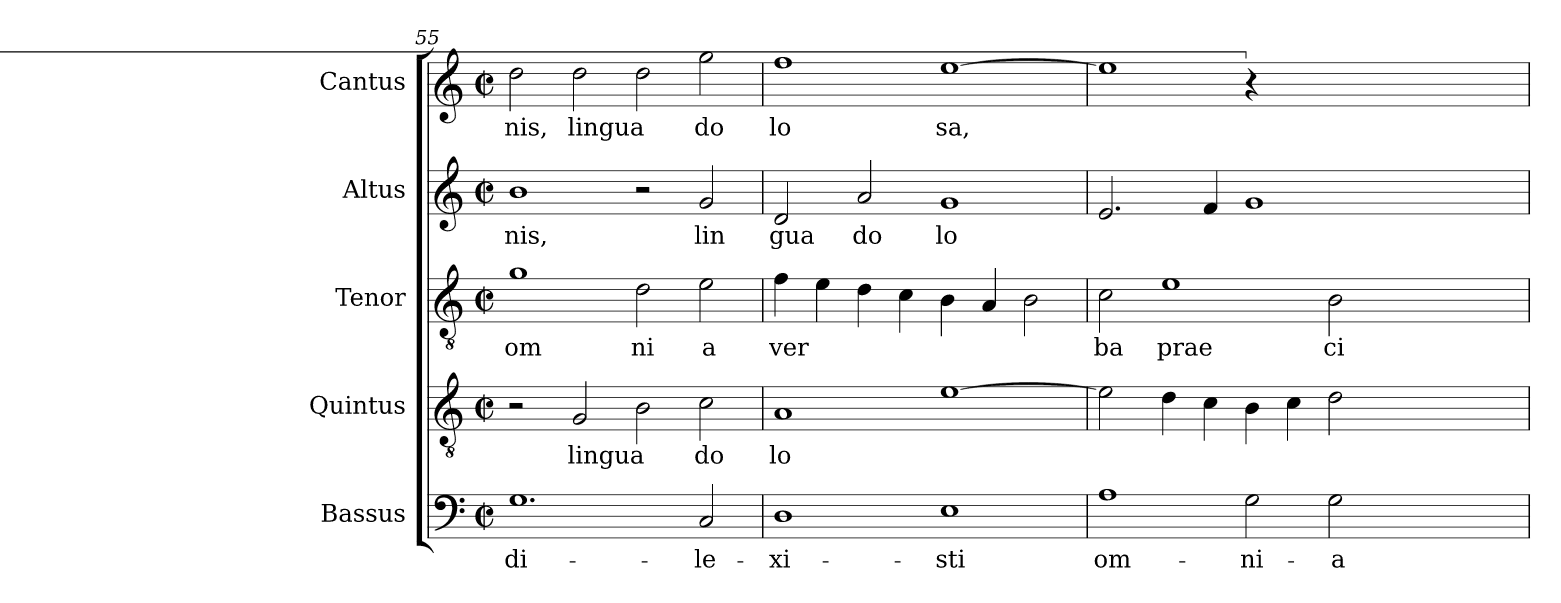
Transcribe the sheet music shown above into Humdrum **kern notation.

**kern	**text	**kern	**text	**kern	**text	**kern	**text	**kern	**text
*part5	*part5	*part4	*part4	*part3	*part3	*part2	*part2	*part1	*part1
*staff5	*staff5	*staff4	*staff4	*staff3	*staff3	*staff2	*staff2	*staff1	*staff1
*I"Bassus	*	*I"Quintus	*	*I"Tenor	*	*I"Altus	*	*I"Cantus	*
!!LO:PB:g=z
*clefF4	*	*clefGv2	*	*clefGv2	*	*clefG2	*	*clefG2	*
*M2/2	*	*M2/2	*	*M2/2	*	*M2/2	*	*M2/2	*
*met(c|)	*	*met(c|)	*	*met(c|)	*	*met(c|)	*	*met(c|)	*
=55	=55	=55	=55	=55	=55	=55	=55	=55	=55
!	!LO:LY:b:cj	!	!	!	!LO:LY:b:cj	!	!LO:LY:b:cj	!	!LO:LY:b:cj
1.G	di-	2r	.	1g	om	1b	nis,	2dd\	nis,
!	!	!	!LO:LY:b	!	!	!	!	!	!LO:LY:b
.	.	2G/	lingua	.	.	.	.	2dd\	lingua
!	!	!	!	!	!LO:LY:b:cj	!	!	!	!
.	.	2B\	.	2d\	ni	2r	.	2dd\	.
!	!LO:LY:b:cj	!	!LO:LY:b:cj	!	!LO:LY:b:cj	!	!LO:LY:b:cj	!	!LO:LY:b:cj
2C/	-le-	2c\	do	2e\	a	2g/	lin	2gg\	do
=56	=56	=56	=56	=56	=56	=56	=56	=56	=56
!	!LO:LY:b:cj	!	!LO:LY:b:cj	!	!LO:LY:b	!	!LO:LY:b:cj	!	!LO:LY:b:cj
1D	-xi-	1A	lo	4f\	ver	2d/	gua	1ff	lo
.	.	.	.	4e\	.	.	.	.	.
!	!	!	!	!	!	!	!LO:LY:b:cj	!	!
.	.	.	.	4d\	.	2a/	do	.	.
.	.	.	.	4c\	.	.	.	.	.
!	!LO:LY:b:cj	!	!	!	!	!	!LO:LY:b:cj	!	!LO:LY:b:cj
1E	-sti	[>1e	.	4B\	.	1g	lo	[>1ee	sa,
.	.	.	.	4A/	.	.	.	.	.
.	.	.	.	2B\	.	.	.	.	.
=57	=57	=57	=57	=57	=57	=57	=57	=57	=57
!	!LO:LY:b:cj	!	!	!	!LO:LY:b:cj	!	!	!	!
1A	om-	2e\]	.	2c\	ba	2.e/	.	1ee]	.
!	!	!	!	!	!LO:LY:b:cj	!	!	!	!
.	.	4d\	.	1e	prae	.	.	.	.
.	.	4c\	.	.	.	4f/	.	.	.
!	!LO:LY:b:cj	!	!	!	!	!	!	!LO:N:vis=1	!
2G\	-ni-	4B\	.	.	.	1g	.	4%9r	.
.	.	4c\	.	.	.	.	.	.	.
!	!LO:LY:b:cj	!	!	!	!LO:LY:b:cj	!	!	!	!
2G\	-a	2d\	.	2B\	ci	.	.	.	.
1ryy	.	1ryy	.	1ryy	.	1ryy	.	.	.
4ryy	.	4ryy	.	4ryy	.	4ryy	.	.	.
=	=	=	=	=	=	=	=	=	=
*-	*-	*-	*-	*-	*-	*-	*-	*-	*-
